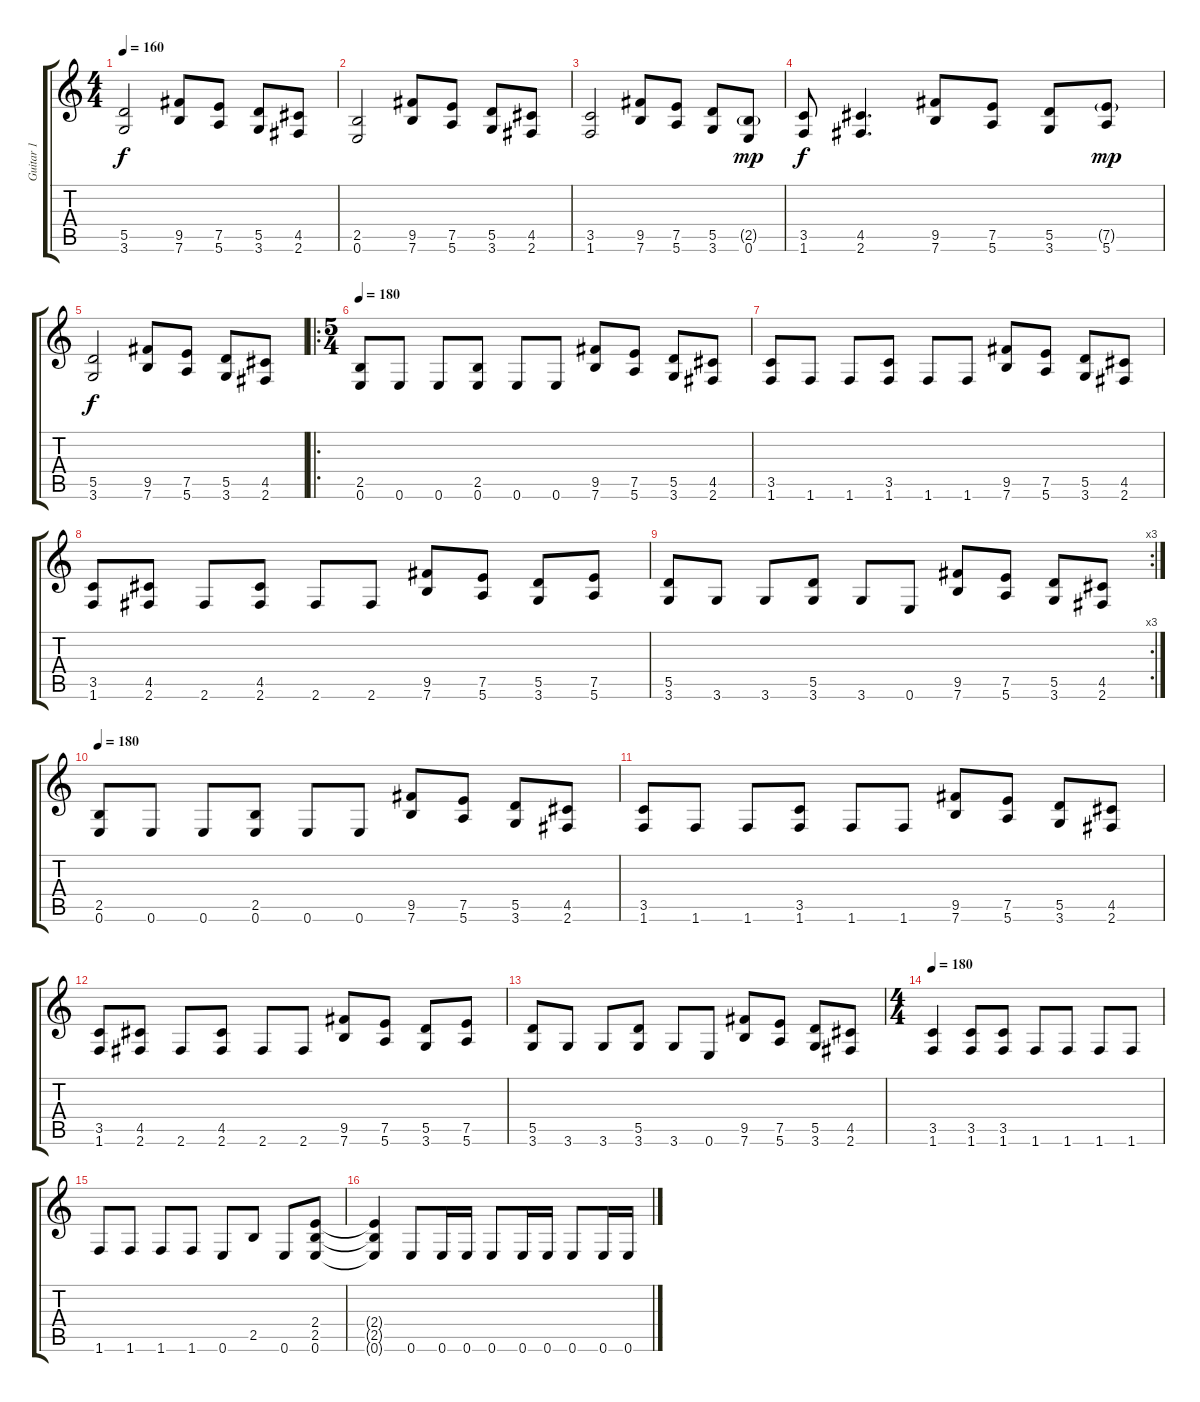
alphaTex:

\track ("Guitar 1" "Guitar 1") {instrument distortionguitar}
\staff {score tabs}
\tuning (E4 B3 G3 D3 A2 E2) {hide}
\ts (4 4)
\tempo 160
\clef g2
\ks c
(5.5 3.6).2{dy f} (9.5 7.6).8 (7.5 5.6).8 (5.5 3.6).8 (4.5 2.6).8 |
(2.5 0.6).2 (9.5 7.6).8 (7.5 5.6).8 (5.5 3.6).8 (4.5 2.6).8 |
(3.5 1.6).2 (9.5 7.6).8 (7.5 5.6).8 (5.5 3.6).8 (2.5{g} 0.6).8{dy mp} |
(3.5 1.6).8{dy f} (4.5 2.6).4{d} (9.5 7.6).8 (7.5 5.6).8 (5.5 3.6).8 (7.5{g} 5.6).8{dy mp} |
(5.5 3.6).2{dy f} (9.5 7.6).8 (7.5 5.6).8 (5.5 3.6).8 (4.5 2.6).8 |
\ro
\ts (5 4)
\tempo 180
(2.5 0.6).8 0.6.8 0.6.8 (2.5 0.6).8 0.6.8 0.6.8 (9.5 7.6).8 (7.5 5.6).8 (5.5 3.6).8 (4.5 2.6).8 |
(3.5 1.6).8 1.6.8 1.6.8 (3.5 1.6).8 1.6.8 1.6.8 (9.5 7.6).8 (7.5 5.6).8 (5.5 3.6).8 (4.5 2.6).8 |
(3.5 1.6).8 (4.5 2.6).8 2.6.8 (4.5 2.6).8 2.6.8 2.6.8 (9.5 7.6).8 (7.5 5.6).8 (5.5 3.6).8 (7.5 5.6).8 |
\rc 3
(5.5 3.6).8 3.6.8 3.6.8 (5.5 3.6).8 3.6.8 0.6.8 (9.5 7.6).8 (7.5 5.6).8 (5.5 3.6).8 (4.5 2.6).8 |
\tempo 180
(2.5 0.6).8 0.6.8 0.6.8 (2.5 0.6).8 0.6.8 0.6.8 (9.5 7.6).8 (7.5 5.6).8 (5.5 3.6).8 (4.5 2.6).8 |
(3.5 1.6).8 1.6.8 1.6.8 (3.5 1.6).8 1.6.8 1.6.8 (9.5 7.6).8 (7.5 5.6).8 (5.5 3.6).8 (4.5 2.6).8 |
(3.5 1.6).8 (4.5 2.6).8 2.6.8 (4.5 2.6).8 2.6.8 2.6.8 (9.5 7.6).8 (7.5 5.6).8 (5.5 3.6).8 (7.5 5.6).8 |
(5.5 3.6).8 3.6.8 3.6.8 (5.5 3.6).8 3.6.8 0.6.8 (9.5 7.6).8 (7.5 5.6).8 (5.5 3.6).8 (4.5 2.6).8 |
\ts (4 4)
\tempo 180
(3.5 1.6).4 (3.5 1.6).8 (3.5 1.6).8 1.6.8 1.6.8 1.6.8 1.6.8 |
1.6.8 1.6.8 1.6.8 1.6.8 0.6.8 2.5.8 0.6.8 (2.4 2.5 0.6).8 |
(2.4{t} 2.5{t} 0.6{t}).4 0.6.8 0.6.16 0.6.16 0.6.8 0.6.16 0.6.16 0.6.8 0.6.16 0.6.16
